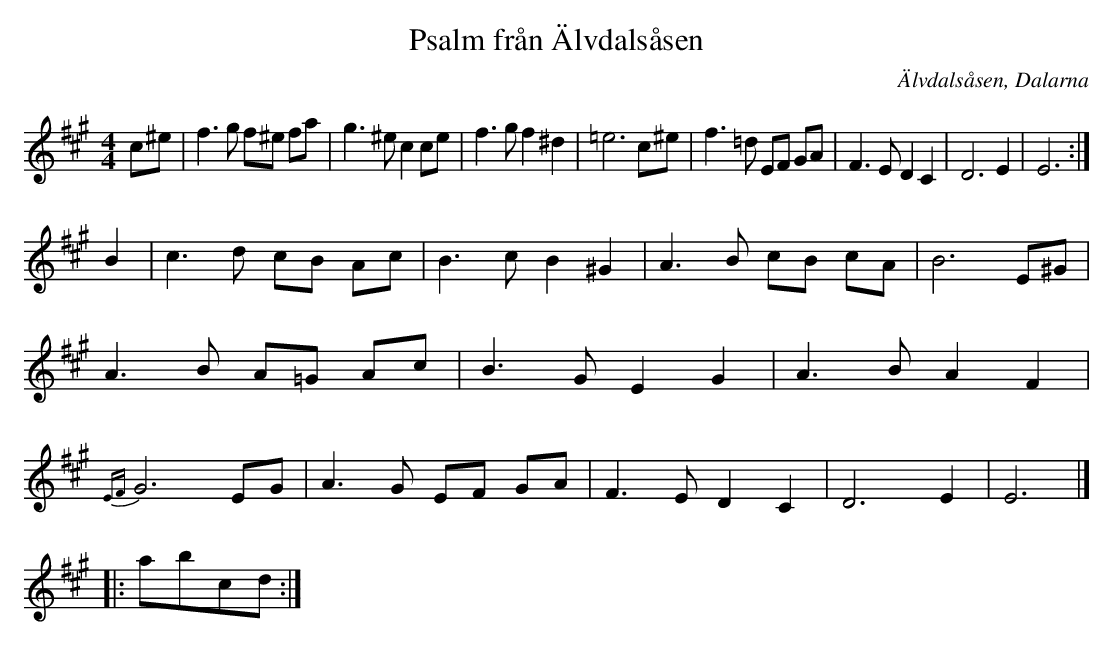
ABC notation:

X:1
T:Psalm från Älvdalsåsen
O:Älvdalsåsen, Dalarna
M:4/4
L:1/8
K:A
c^e | f3 g f^e fa | g3 ^e c2 ce | f3 g f2 ^d2 | =e6 c^e | f3=d EF GA | F3ED2C2 | D6E2 | E6 :|]
B2 | c3d cB Ac | B3cB2^G2 | A3B cB cA | B6E^G | A3B A=G Ac| B3G E2G2| A3BA2 F2| {EF}G6EG| A3G EF GA | F3ED2C2 | D6E2 | E6 |]
|: abcd :|
